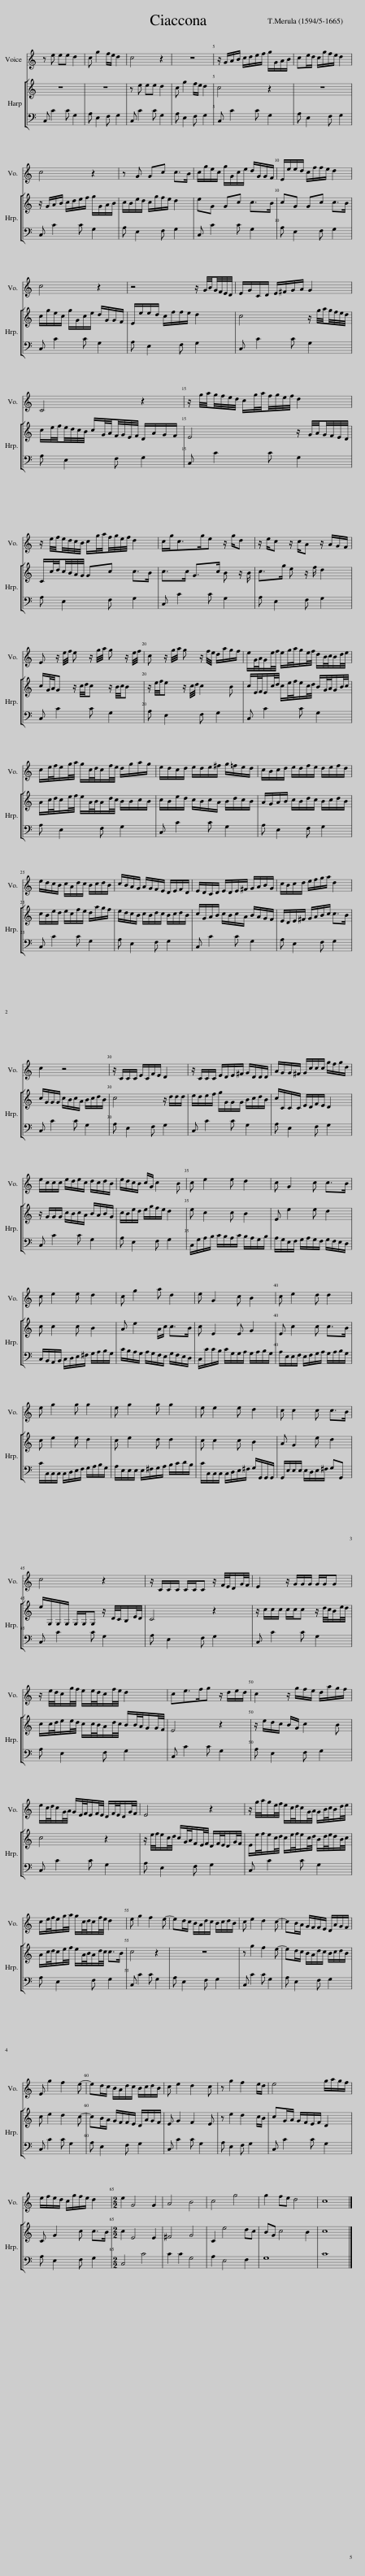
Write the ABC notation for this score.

X:1
%%score 1 { 2 | 3 }
L:1/8
M:none
I:linebreak $
K:C
V:1 treble
V:2 treble
V:3 bass
V:1
 z e ee d2 | c g2 f/e/ d2 | c4 z2 | z6 | z/ G/A/B/ c/d/e/f/ g/G/A/B/ | %5
 ce/d/ c/g/f/e/ d2 |$ c4 z2 | z G Gc c>B | c/g/e/c/ g/G/c/e/ d/G/G/F/ | E/e/e/d/ c/f/f/e/ d2 |$ %10
 c4 z2 | z4 z/ G/4B/4G/4F/4E/4D/4 | E/G/C/D/ E/^F/G/A/ G2 |$ C4 z2 | z/ g/4a/4g/4f/4e/4d/4 c/g/4a/4f/4g/4e/4f/4 d2 |$ %15
 z/ e/4f/4e/4d/4c/4B/4 c/g/4a/4f/4g/4e/4f/4 d2 | c/g<cg/e z/ g/d | z/ e/c z/ c/A z/ A/G/F/ |$ E z/ e/4f/4 e z/ g/4a/4 g z/ e/4f/4 | c z/ g/4a/4 g z/ f/4e/4 d/a/g/f/ | %20
 e/G/4A/4G/e/4f/4 e/g/4a/4g/e/4f/4 d/B/4c/4B/d/4e/4 |$ c/e/4f/4e/g/4a/4 g/c/4d/4c/f/4e/4 d/g/a/g/ | e/d/c/d/ e/d/e/^f/ g/=f/e/d/ | c/B/c/d/ e/d/f/e/ d/e/f/d/ |$ e/d/c/B/ c/A/d/c/ B/c/d/B/ | %25
 c/B/A/G/ A/G/F/E/ D/E/F/D/ | E/D/C/D/ E/D/E/^F/ G/A/B/G/ | c/B/c/d/ e/f/g/a/ d2 |$ c2 z4 | z/ C/C/C/ E/C/F/E/ D2 | %30
 z/ C/C/C/ E/D/E/^F/ G/D/D/D/ | A/G/G/^F/ G/c/c/c/ g/f/g/d/ |$ e/c/c/c/ e/d/e/c/ d/c/d/B/ | e/d/c/B/ c/G/ c2 B | c e2 e d2 | %35
 c G2 c c>B |$ c e2 e d2 | c g2 a d2 | e G2 c B2 | c e2 d d2 |$ %40
 e g2 g g2 | e g2 g g2 | e e2 e d2 | c c2 c c>B |$ c4 z2 | %45
 z/ C/C/C/ C/C/C z/ F/4E/4D/G/4F/4 | E2 z/ G/G/G/ G/G/G |$ z/ e/4d/4c/g/4f/4 e/e/4d/4c/f/4e/4 d2 | ce>fg z/ d/e/d/ | c2 z/ g/f/e/ d/a/g/f/ |$ %50
 e/c/4d/4c/G/4A/4 G/E/4F/4E/F/4E/4 D/F/4E/4D/G/4F/4 | E4 z2 | z/ g/4a/4g/e/4f/4 e/c/4d/4c/G/4A/4 G/B/4c/4B/d/4e/4 |$ c/e/4f/4e/g/4a/4 g/c/4d/4c/f/4e/4 d2 | e g2 f2 e- | %55
 ed/c/ B/A/d/c/ B/c/d/B/ | c e2 d2 c- | cB/A/ G/F/F/E/ D/A/G/F/ |$ E g2 f2 e- | ed/c/ B/A/d/c/ B/c/d/B/ | %60
 c e2 d2 c | z g2 f2 e/d/ | e4 g/a/g/f/ |$ e/f/e/d/ c/g/f/e/ d2 |[M:2/2] e2 G4 G2 | %65
 A4 B4 | c4 g4 | g2 fe d4 | c8 |] %69
V:2
 z6 | z6 | z e ee d2 | c g2 f/e/ d2 | c4 z2 | %5
 z6 |$ z/ G/A/B/ c/d/e/f/ g/G/A/B/ | c/B/e/d/ c/g/f/e/ d2 | eG Gc c>B | cG Gc c>B |$ %10
 c/g/e/c/ g/G/c/e/ d/G/G/F/ | E/e/e/d/ c/f/f/e/ d2 | c4 z/ g/4a/4g/4f/4e/4d/4 |$ c/e/4f/4e/4d/4c/4B/4 c/G/4A/4F/4G/4E/4F/4 D/A/G/F/ | E4 z/ G/4A/4G/4F/4E/4D/4 |$ %15
 C/c/4d/4c/4B/4A/4G/4 Gc c>B | c>c G>c B z/ B/ | c>g e z/ f/ d2 |$ c/G/4A/4G z/ c/4d/4c z/ B/4c/4B | z/ e/4f/4e z/ c/4d/4 c2 B | %20
 c/E/4F/4E/c/4d/4 c/e/4f/4e/c/4d/4 B/G/4A/4G/B/4c/4 |$ A/c/4d/4c/e/4f/4 e/A/4B/4A/d/4c/4 B/B/c/B/ | c/B/e/d/ c/B/c/A/ B/d/c/B/ | A/G/A/B/ c/B/d/c/ B/c/d/B/ |$ c/B/e/d/ e/c/f/e/ d/a/g/f/ | %25
 e/d/c/B/ c/B/d/c/ B/c/d/B/ | c/G/A/B/ c/B/c/A/ B/A/G/F/ | E/D/E/^F/ G/A/B/c/ c>B |$ c/G/G/G/ c/B/c/A/ B/c/d/B/ | c4 z/ d/d/d/ | %30
 e/d/e/f/ g/G/G/G/ B/c/d/B/ | c/C/C/C/ E/D/F/E/ D2 |$ z/ G/G/G/ c/B/c/A/ B/A/B/G/ | c/B/e/d/ e/g/f/e/ d2 | e c2 c B2 | %35
 E e2 e d2 |$ c c2 c B2 | A e2 A/c/ c>B | c E2 E G2 | E c2 c c>B |$ %40
 c e2 e d2 | c e2 d d2 | c c2 c B2 | A G2 e d2 |$ e/G,/G,/G,/ G,/G,/G, z/ D/4C/4B,/E/4D/4 | %45
 C4 z2 | z/ c/c/c/ c/c/c z/ d/4c/4B/e/4d/4 |$ c/c/4d/4e/e/4d/4 c/c/4B/4A/d/4c/4 B/B/4A/4G/G/4F/4 | E4 z2 | z/ e/d/c/ B/G/ c2 B |$ %50
 c4 z2 | z/ e/4f/4e/c/4d/4 c/G/4A/4F/E/4F/4 D/F/4E/4D/G/4F/4 | E/e/4f/4e/c/4d/4 c/e/4f/4e/c/4d/4 B/d/4e/4d/B/4c/4 |$ A/c/4d/4c/e/4f/4 e/A/4B/4A/d/4c/4 c>B | c4 z2 | %55
 z6 | z g2 f2 e- | ed/c/ B/A/d/c/ B/c/d/B/ |$ c e2 d2 c- | cB/A/ G/F/F/E/ D/A/G/F/ | %60
 E G2 F2 E | z e2 d2 c/B/ | cG/A/ G/F/E/F/ D2 |$ C G2 c c>B |[M:2/2] c2 E4 E2 | %65
 ^F4 G4 | C2 e4 dc | BG c4 B2 | c8 |] %69
V:3
 C, C2 C G,2 | A, E,2 F, G,2 | C, C2 C G,2 | A, E,2 F, G,2 | C, C2 C G,2 | %5
 A, E,2 F, G,2 |$ C, C2 C G,2 | A, E,2 F, G,2 | C, C2 C G,2 | A, E,2 F, G,2 |$ %10
 C, C2 C G,2 | A, E,2 F, G,2 | C, C2 C G,2 |$ A, E,2 F, G,2 | C, C2 C G,2 |$ %15
 A, E,2 F, G,2 | C, C2 C G,2 | A, E,2 F, G,2 |$ C, C2 C G,2 | A, E,2 F, G,2 | %20
 C, C2 C G,2 |$ A, E,2 F, G,2 | C, C2 C G,2 | A, E,2 F, G,2 |$ C, C2 C G,2 | %25
 A, E,2 F, G,2 | C, C2 C G,2 | A, E,2 F, G,2 |$ C, C2 C G,2 | A, E,2 F, G,2 | %30
 C, C2 C G,2 | A, E,2 F, G,2 |$ C, C2 C G,2 | A, E,2 F, G,2 | C,/G,/A,/B,/ C/B,/A,/C/ B,/A,/G,/B,/ | %35
 A,/G,/E,/F,/ G,/A,/G,/F,/ G,/F,/E,/D,/ |$ C,/B,,/A,,/B,,/ C,/D,/E,/^F,/ G,/A,/B,/G,/ | C/B,/A,/G,/ A,/G,/F,/E,/ G,/F,/E,/D,/ | C,/C/C/B,/ C/G,/G,/A,/ G,/A,/B,/G,/ | A,/E,/E,/F,/ E,/F,/G,/A,/ G,/A,/B,/G,/ |$ %40
 C/C,/C,/C,/ C,/D,/E,/F,/ G,/A,/B,/G,/ | A,/E,/E,/E,/ E,/^F,/G,/A,/ B,/C/D/B,/ | C/C,/C,/C,/ C,/D,/E,/^F,/ G,/G,,/G,,/G,,/ | G,,/E,/E,/E,/ E,/D,/E,/^F,/ G,G,, |$ C, C2 C G,2 | %45
 A, E,2 F, G,2 | C, C2 C G,2 |$ A, E,2 F, G,2 | C, C2 C G,2 | A, E,2 F, G,2 |$ %50
 C, C2 C G,2 | A, E,2 F, G,2 | C, C2 C G,2 |$ A, E,2 F, G,2 | C, C2 C G,2 | %55
 A, E,2 F, G,2 | C, C2 C G,2 | A, E,2 F, G,2 |$ C, C2 C G,2 | A, E,2 F, G,2 | %60
 C, C2 C G,2 | A, E,2 F, G,2 | C, C2 C G,2 |$ A, E,2 F, G,2 |[M:2/2] C,4 C4 | %65
 C2 C2 G,4 | A,2 E,4 F,2 | G,8 | C8 |] %69
